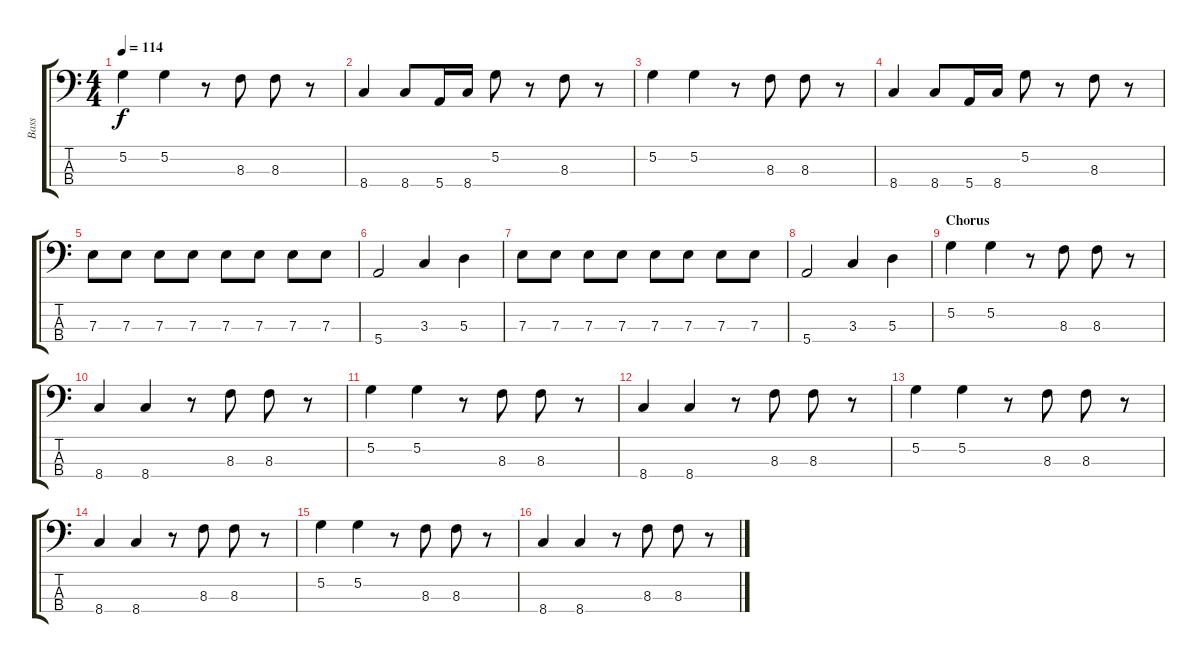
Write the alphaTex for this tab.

\track ("Bass" "Bass") {instrument electricbassfinger}
\staff {score tabs}
\tuning (G2 D2 A1 E1) {hide}
\ts (4 4)
\tempo 114
\clef f4
\ks c
5.2.4{dy f} 5.2.4 r.8 8.3.8 8.3.8 r.8 |
8.4.4 8.4.8 5.4.16 8.4.16 5.2.8 r.8 8.3.8 r.8 |
5.2.4 5.2.4 r.8 8.3.8 8.3.8 r.8 |
8.4.4 8.4.8 5.4.16 8.4.16 5.2.8 r.8 8.3.8 r.8 |
7.3.8 7.3.8 7.3.8 7.3.8 7.3.8 7.3.8 7.3.8 7.3.8 |
5.4.2 3.3.4 5.3.4 |
7.3.8 7.3.8 7.3.8 7.3.8 7.3.8 7.3.8 7.3.8 7.3.8 |
5.4.2 3.3.4 5.3.4 |
\section ("" "Chorus")
5.2.4 5.2.4 r.8 8.3.8 8.3.8 r.8 |
8.4.4 8.4.4 r.8 8.3.8 8.3.8 r.8 |
5.2.4 5.2.4 r.8 8.3.8 8.3.8 r.8 |
8.4.4 8.4.4 r.8 8.3.8 8.3.8 r.8 |
5.2.4 5.2.4 r.8 8.3.8 8.3.8 r.8 |
8.4.4 8.4.4 r.8 8.3.8 8.3.8 r.8 |
5.2.4 5.2.4 r.8 8.3.8 8.3.8 r.8 |
8.4.4 8.4.4 r.8 8.3.8 8.3.8 r.8
